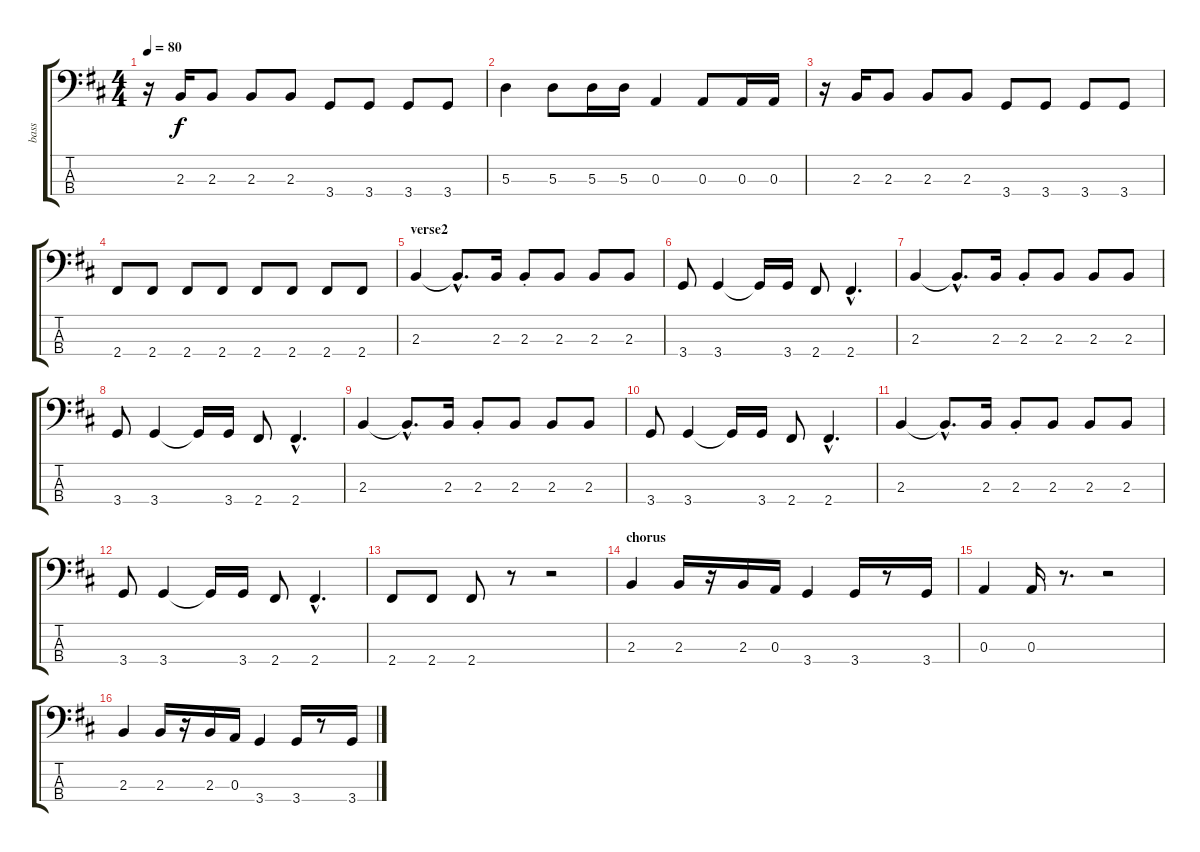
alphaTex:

\track ("bass" "bass") {instrument electricbassfinger}
\staff {score tabs}
\tuning (G2 D2 A1 E1) {hide}
\ts (4 4)
\tempo 80
\clef f4
\ks bminor
r.16{dy f} 2.3.16 2.3.8 2.3.8 2.3.8 3.4.8 3.4.8 3.4.8 3.4.8 |
5.3.4 5.3.8 5.3.16 5.3.16 0.3.4 0.3.8 0.3.16 0.3.16 |
r.16 2.3.16 2.3.8 2.3.8 2.3.8 3.4.8 3.4.8 3.4.8 3.4.8 |
2.4.8 2.4.8 2.4.8 2.4.8 2.4.8 2.4.8 2.4.8 2.4.8 |
\section ("" "verse2")
2.3.4 2.3{hac t}.8{d} 2.3.16 2.3{st}.8 2.3.8 2.3.8 2.3.8 |
3.4.8 3.4.4 3.4{t}.16 3.4.16 2.4.8 2.4{hac}.4{d} |
2.3.4 2.3{hac t}.8{d} 2.3.16 2.3{st}.8 2.3.8 2.3.8 2.3.8 |
3.4.8 3.4.4 3.4{t}.16 3.4.16 2.4.8 2.4{hac}.4{d} |
2.3.4 2.3{hac t}.8{d} 2.3.16 2.3{st}.8 2.3.8 2.3.8 2.3.8 |
3.4.8 3.4.4 3.4{t}.16 3.4.16 2.4.8 2.4{hac}.4{d} |
2.3.4 2.3{hac t}.8{d} 2.3.16 2.3{st}.8 2.3.8 2.3.8 2.3.8 |
3.4.8 3.4.4 3.4{t}.16 3.4.16 2.4.8 2.4{hac}.4{d} |
2.4.8 2.4.8 2.4.8 r.8 r.2 |
\section ("" "chorus")
2.3.4 2.3.16 r.16 2.3.16 0.3.16 3.4.4 3.4.16 r.8 3.4.16 |
0.3.4 0.3.16 r.8{d} r.2 |
2.3.4 2.3.16 r.16 2.3.16 0.3.16 3.4.4 3.4.16 r.8 3.4.16
